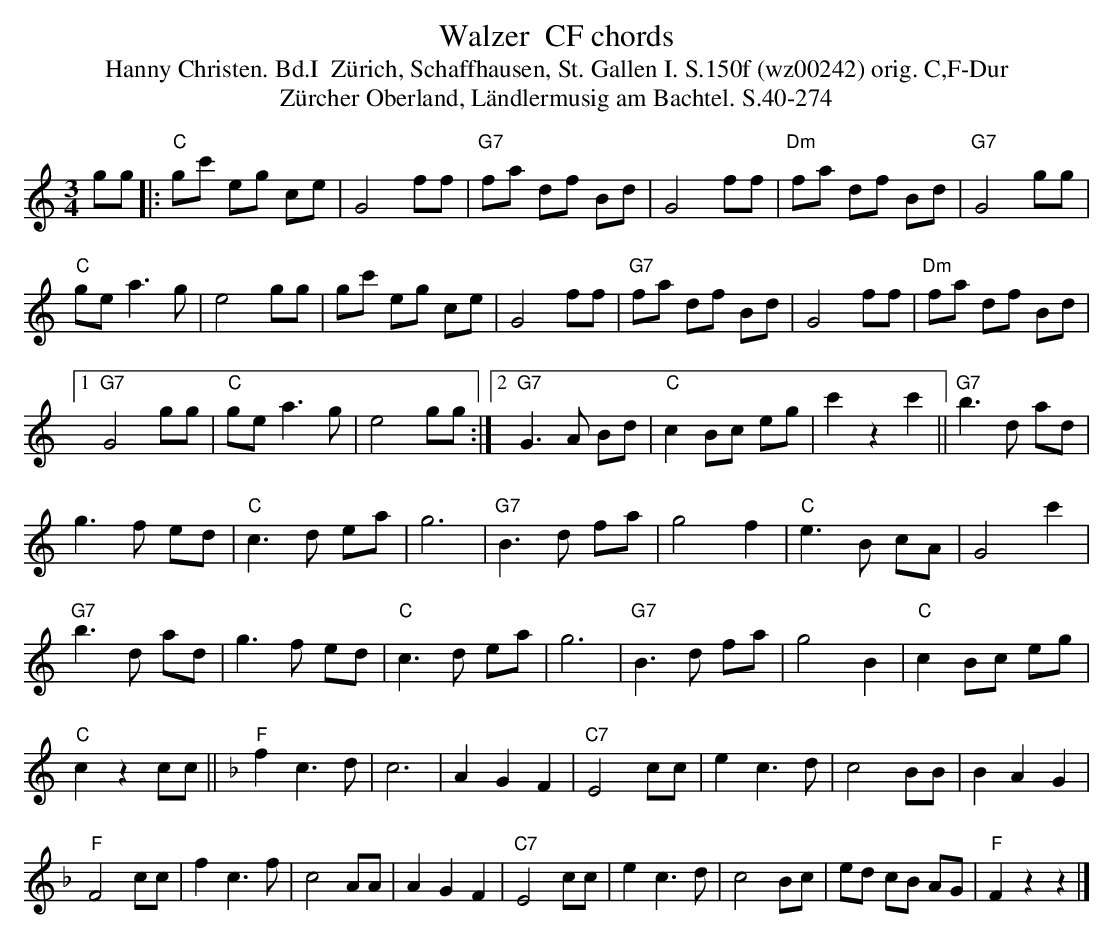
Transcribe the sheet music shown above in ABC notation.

X:1
T: Walzer  CF chords
T:Hanny Christen. Bd.I  Z\"urich, Schaffhausen, St. Gallen I. S.150f (wz00242) orig. C,F-Dur
T: Z\"urcher Oberland, L\"andlermusig am Bachtel. S.40-274
M:3/4
L:1/8
K:C %%MIDI gchordon
gg |: "C"gc' eg ce | G4ff | "G7"fa df Bd | G4ff |  "Dm"fa df Bd | "G7"G4gg |
"C"ge a3g | e4gg | gc' eg ce | G4ff | "G7"fa df Bd | G4ff |  "Dm"fa df Bd |1
"G7"G4gg | "C"gea3g | e4gg :|2 "G7"G3A Bd | "C"c2Bc eg | c'2z2c'2 ||  [L:1/4] "G7"b>d a/d/ |
g>f e/d/ | "C"c>d e/a/ | g3 | "G7"B>d f/a/ | g2f | "C"e>B c/A/ | G2c' |
"G7"b>d a/d/ | g>f e/d/ | "C"c>d e/a/ | g3 | "G7"B>d f/a/ | g2B | "C"c B/c/ e/g/ |
"C"czc/c/ || [K:F]  "F"fc>d | c3 | AGF | "C7"E2c/c/ | ec>d | c2B/B/ | BAG |
"F"F2c/c/ | fc>f | c2A/A/ | AGF | "C7"E2c/c/ | ec>d | c2B/c/ | e/d/ c/B/ A/G/ | "F"Fzz |]
